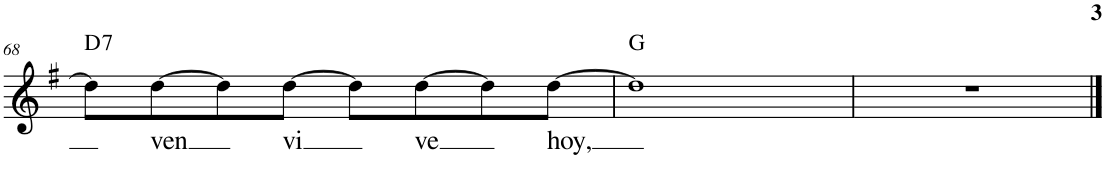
**kern	**text	**harte
*part1	*part1	*part1
*staff1	*staff1	*
*I"Piano, Close Grand	*	*
*I'Pno.	*	*
!!LO:PB:g=z
*clefG2	*	*
*k[f#]	*	*
*M2/2	*	*
*met(c|)	*	*
=68	=68	=68
!	!	!LO:H:kt=7
8dd\L]	.	D:7
!	!LO:LY:b	!
[8dd\	ven	.
8dd\]	.	.
!	!LO:LY:b	!
[8dd\J	vi	.
8dd\L]	.	.
!	!LO:LY:b	!
[8dd\	ve	.
8dd\]	.	.
!	!LO:LY:b	!
[8dd\J	hoy,	.
=69	=69	=69
1dd]	.	G:maj
=70	=70	=70
1r	.	.
==	==	==
*-	*-	*-
